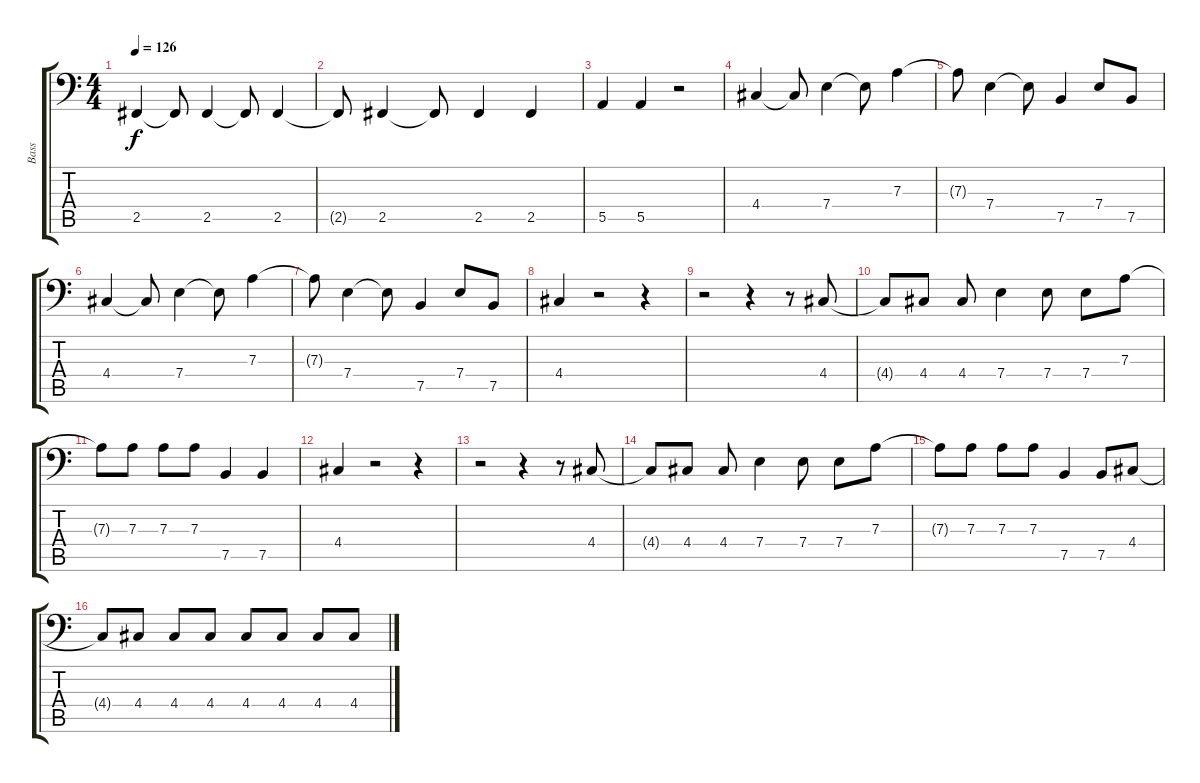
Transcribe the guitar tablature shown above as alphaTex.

\track ("Bass" "Bass") {instrument electricbassfinger}
\staff {score tabs}
\tuning (C3 G2 D2 A1 E1 B0) {hide}
\ts (4 4)
\tempo 126
\clef f4
\ks c
2.5.4{dy f} 2.5{t}.8 2.5.4 2.5{t}.8 2.5.4 |
2.5{t}.8 2.5.4 2.5{t}.8 2.5.4 2.5.4 |
5.5.4 5.5.4 r.2 |
4.4.4 4.4{t}.8 7.4.4 7.4{t}.8 7.3.4 |
7.3{t}.8 7.4.4 7.4{t}.8 7.5.4 7.4.8 7.5.8 |
4.4.4 4.4{t}.8 7.4.4 7.4{t}.8 7.3.4 |
7.3{t}.8 7.4.4 7.4{t}.8 7.5.4 7.4.8 7.5.8 |
4.4.4 r.2 r.4 |
r.2 r.4 r.8 4.4.8 |
4.4{t}.8 4.4.8 4.4.8 7.4.4 7.4.8 7.4.8 7.3.8 |
7.3{t}.8 7.3.8 7.3.8 7.3.8 7.5.4 7.5.4 |
4.4.4 r.2 r.4 |
r.2 r.4 r.8 4.4.8 |
4.4{t}.8 4.4.8 4.4.8 7.4.4 7.4.8 7.4.8 7.3.8 |
7.3{t}.8 7.3.8 7.3.8 7.3.8 7.5.4 7.5.8 4.4.8 |
4.4{t}.8 4.4.8 4.4.8 4.4.8 4.4.8 4.4.8 4.4.8 4.4.8
